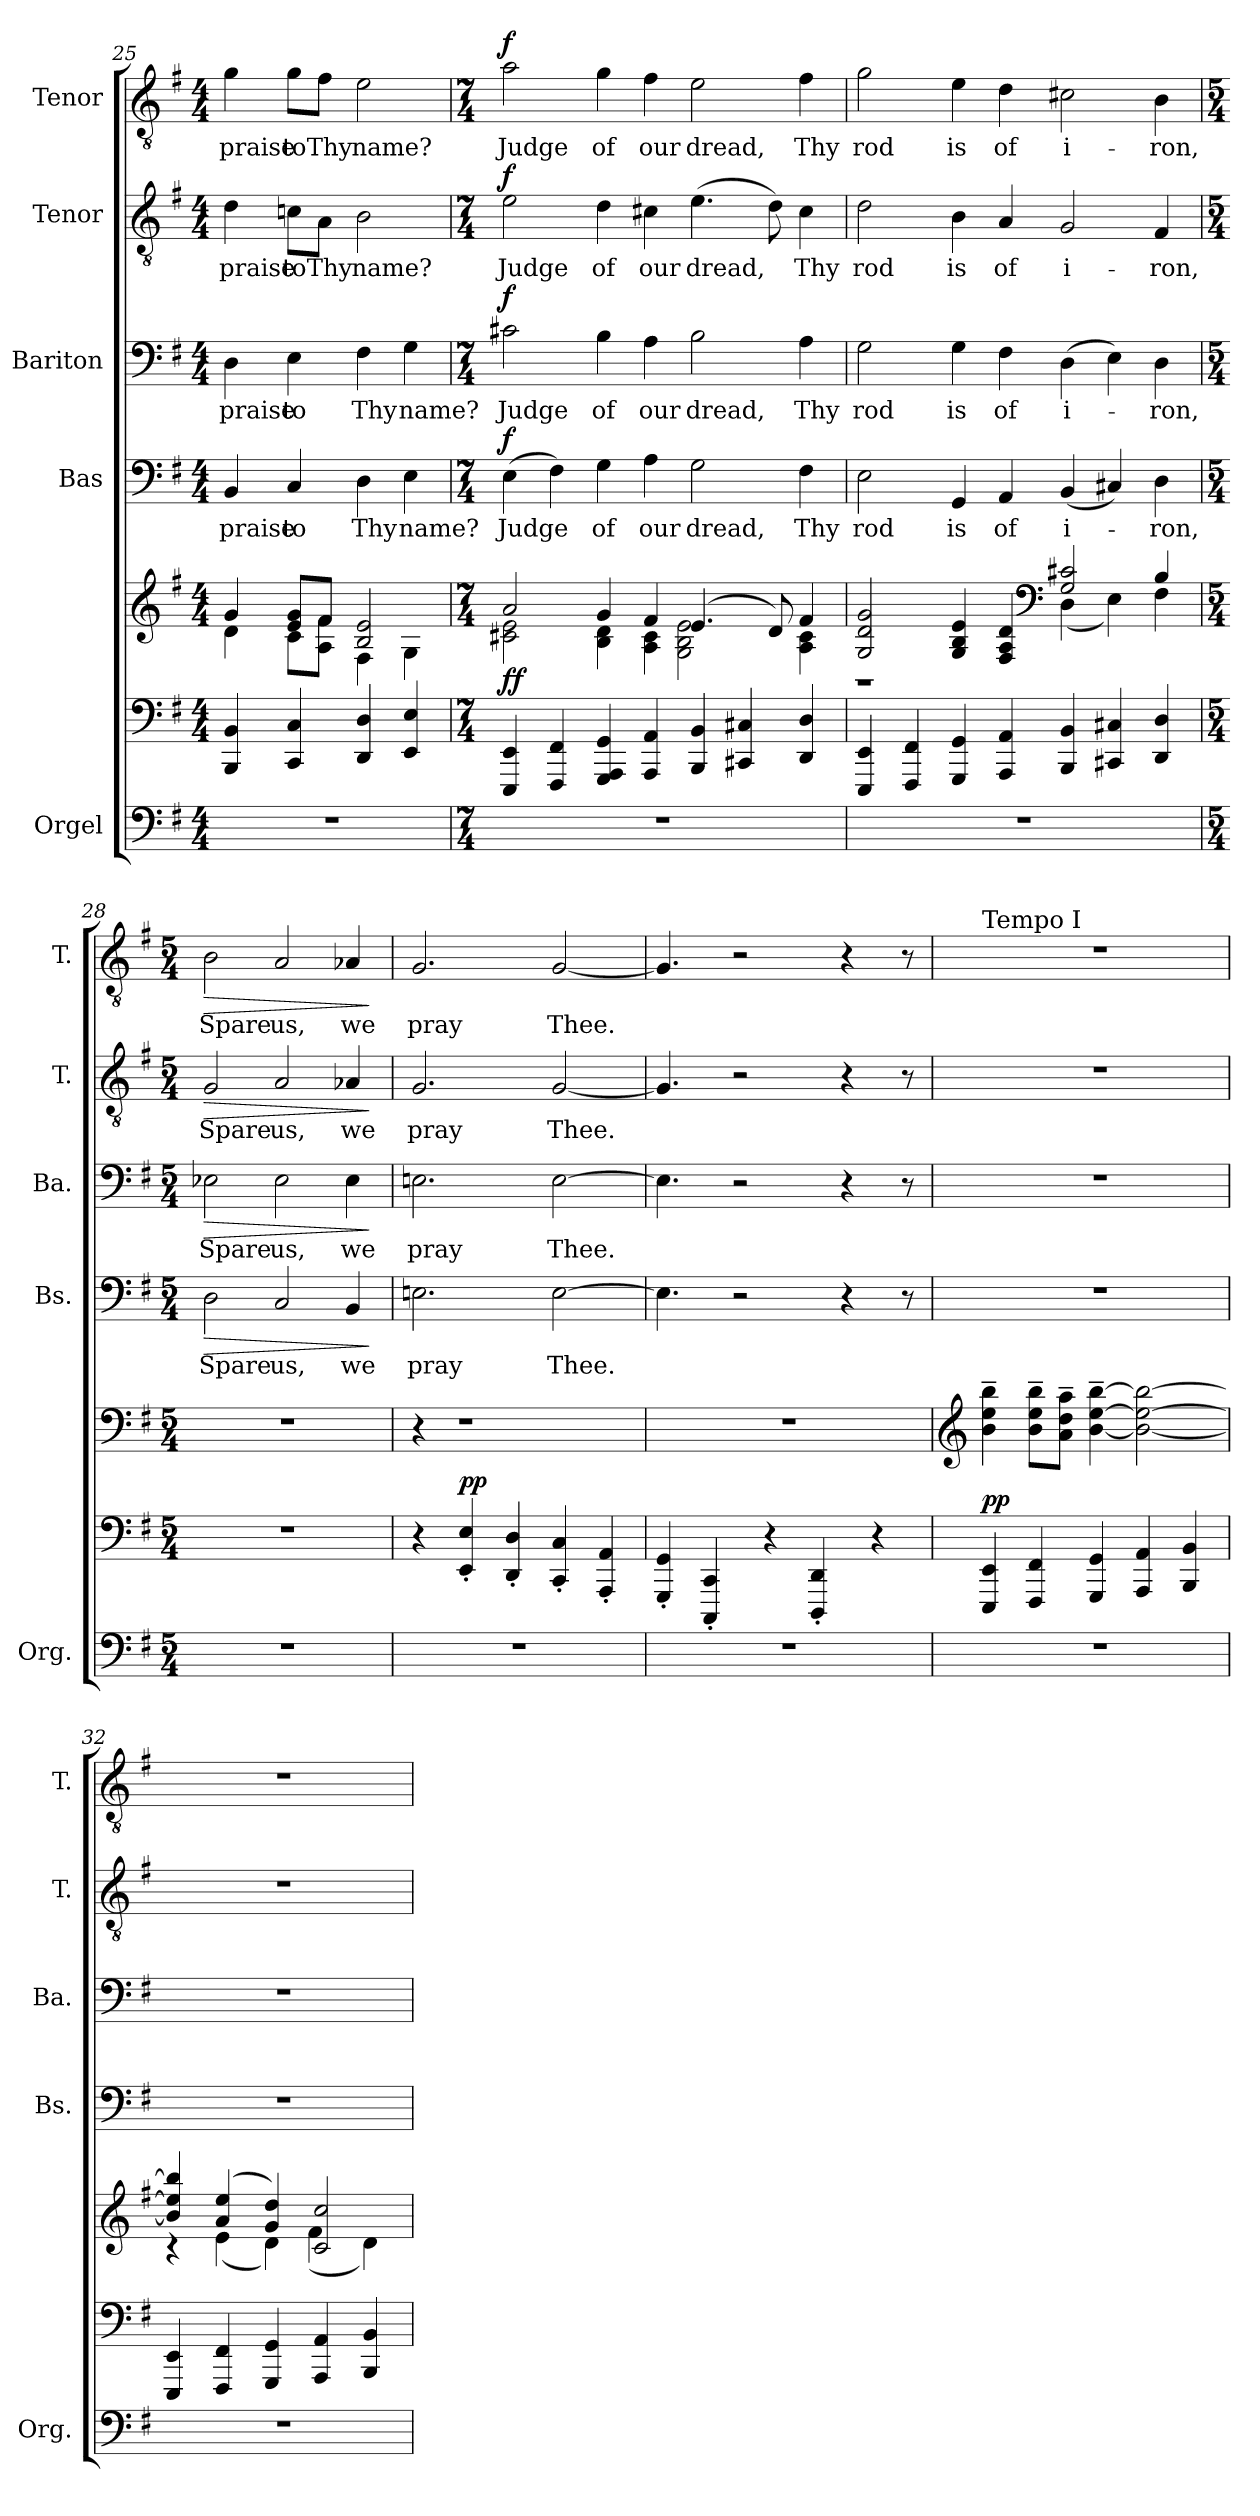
**kern	**kern	**kern	**dynam	**kern	**text	**dynam	**kern	**text	**dynam	**kern	**text	**dynam	**kern	**text	**dynam
*part5	*part5	*part5	*part5	*part4	*part4	*part4	*part3	*part3	*part3	*part2	*part2	*part2	*part1	*part1	*part1
*staff7	*staff6	*staff5	*staff5/6/7	*staff4	*staff4	*staff4	*staff3	*staff3	*staff3	*staff2	*staff2	*staff2	*staff1	*staff1	*staff1
*I"Orgel	*	*	*	*I"Bas	*	*	*I"Bariton	*	*	*I"Tenor	*	*	*I"Tenor	*	*
*I'Org.	*	*	*	*I'Bs.	*	*	*I'Ba.	*	*	*I'T.	*	*	*I'T.	*	*
!!LO:PB:g=z
*clefF4	*clefF4	*clefG2	*	*clefF4	*	*	*clefF4	*	*	*clefGv2	*	*	*clefGv2	*	*
*k[f#]	*k[f#]	*k[f#]	*	*k[f#]	*	*	*k[f#]	*	*	*k[f#]	*	*	*k[f#]	*	*
*M4/4	*M4/4	*M4/4	*	*M4/4	*	*	*M4/4	*	*	*M4/4	*	*	*M4/4	*	*
=25	=25	=25	=25	=25	=25	=25	=25	=25	=25	=25	=25	=25	=25	=25	=25
*	*	*^	*	*	*	*	*	*	*	*	*	*	*	*	*
1r	4BBB/ 4BB/	4g/	4d\	.	4BB/	praise	.	4D\	praise	.	4d\	praise	.	4g\	praise	.
.	4CC/ 4C/	8e/ 8g/L	8c\L	.	4C/	to	.	4E\	to	.	8cn\L	to	.	8g\L	to	.
.	.	8f#/J	8A\ 8f#\J	.	.	.	.	.	.	.	8A\J	Thy	.	8f#\J	Thy	.
.	4DD/ 4D/	2B/ 2e/	4F#\	.	4D\	Thy	.	4F#\	Thy	.	2B\	name?	.	2e\	name?	.
.	4EE/ 4E/	.	4G\	.	4E\	name?	.	4G\	name?	.	.	.	.	.	.	.
=26	=26	=26	=26	=26	=26	=26	=26	=26	=26	=26	=26	=26	=26	=26	=26	=26
*M7/4	*M7/4	*M7/4	*	*	*M7/4	*	*	*M7/4	*	*	*M7/4	*	*	*M7/4	*	*
!	!	!	!	!LO:DY:a=2	!	!	!	!	!	!	!	!	!	!	!	!
!	!	!	!	!LO:DY:n=1:a	!	!	!LO:DY:a	!	!	!LO:DY:a	!	!	!LO:DY:a	!	!	!LO:DY:a
1..r	4EEE/ 4EE/	2a/	2c#X\ 2e\	f f	(4E\	Judge	f	2c#X\	Judge	f	2e\	Judge	f	2a\	Judge	f
.	4FFF#/ 4FF#/	.	.	.	4F#\)	.	.	.	.	.	.	.	.	.	.	.
.	4GGG/ 4AAA/ 4GG/	4g/	4B\ 4d\	.	4G\	of	.	4B\	of	.	4d\	of	.	4g\	of	.
.	4AAA/ 4AA/	4f#/	4A\ 4c#\	.	4A\	our	.	4A\	our	.	4c#X\	our	.	4f#\	our	.
.	4BBB/ 4BB/	(4.e/	2G\ 2B\ 2e\	.	2G\	dread,	.	2B\	dread,	.	(4.e\	dread,	.	2e\	dread,	.
.	4CC#X/ 4C#X/	.	.	.	.	.	.	.	.	.	.	.	.	.	.	.
.	.	8d/)	.	.	.	.	.	.	.	.	8d\)	.	.	.	.	.
.	4DD/ 4D/	4f#/	4A\ 4c#\	.	4F#\	Thy	.	4A\	Thy	.	4c#\	Thy	.	4f#\	Thy	.
!!LO:PB:g=z
=27	=27	=27	=27	=27	=27	=27	=27	=27	=27	=27	=27	=27	=27	=27	=27	=27
1..r	4EEE/ 4EE/	2G/ 2d/ 2g/	1r	.	2E\	rod	.	2G\	rod	.	2d\	rod	.	2g\	rod	.
.	4FFF#/ 4FF#/	.	.	.	.	.	.	.	.	.	.	.	.	.	.	.
.	4GGG/ 4GG/	4G/ 4B/ 4e/	.	.	4GG/	is	.	4G\	is	.	4B\	is	.	4e\	is	.
.	4AAA/ 4AA/	4F#/ 4A/ 4d/	.	.	4AA/	of	.	4F#\	of	.	4A/	of	.	4d\	of	.
*	*	*clefF4	*	*	*	*	*	*	*	*	*	*	*	*	*	*
.	4BBB/ 4BB/	2G/ 2c#X/	(4D\	.	(4BB/	i-	.	(4D\	i-	.	2G/	i-	.	2c#X\	i-	.
.	4CC#X/ 4C#X/	.	4E\)	.	4C#X/)	.	.	4E\)	.	.	.	.	.	.	.	.
.	4DD/ 4D/	4B/	4F#\	.	4D\	-ron,	.	4D\	-ron,	.	4F#/	-ron,	.	4B\	-ron,	.
*	*	*v	*v	*	*	*	*	*	*	*	*	*	*	*	*	*
=28	=28	=28	=28	=28	=28	=28	=28	=28	=28	=28	=28	=28	=28	=28	=28
*M5/4	*M5/4	*M5/4	*	*M5/4	*	*	*M5/4	*	*	*M5/4	*	*	*M5/4	*	*
*	*	*^	*	*	*	*	*	*	*	*	*	*	*	*	*
!	!	!	!	!	!	!	!LO:HP:b	!	!	!LO:HP:b	!	!	!LO:HP:b	!	!	!LO:HP:b
*	*	*v	*v	*	*	*	*	*	*	*	*	*	*	*	*	*
4%5r	4%5r	4%5r	.	2D\	Spare	>	2E-X\	Spare	>	2G/	Spare	>	2B\	Spare	>
.	.	.	.	2C/	us,	.	2E-\	us,	.	2A/	us,	.	2A/	us,	.
.	.	.	.	4BB/	we	.	4E-\	we	.	4A-X/	we	.	4A-X/	we	.
.	.	.	.	.	.	]	.	.	]	.	.	]	.	.	]
=29	=29	=29	=29	=29	=29	=29	=29	=29	=29	=29	=29	=29	=29	=29	=29
4%5r	4r	4r	.	2.En\	pray	.	2.En\	pray	.	2.G/	pray	.	2.G/	pray	.
!	!	!	!LO:DY:a=2	!	!	!	!	!	!	!	!	!	!	!	!
.	4EE/' 4E/'	1r	pp	.	.	.	.	.	.	.	.	.	.	.	.
.	4DD/' 4D/'	.	.	.	.	.	.	.	.	.	.	.	.	.	.
.	4CC/' 4C/'	.	.	[2E\	Thee.	.	[2E\	Thee.	.	[2G/	Thee.	.	[2G/	Thee.	.
.	4AAA/' 4AA/'	.	.	.	.	.	.	.	.	.	.	.	.	.	.
=30	=30	=30	=30	=30	=30	=30	=30	=30	=30	=30	=30	=30	=30	=30	=30
4%5r	4GGG/' 4GG/'	4%5r	.	4.E\]	.	.	4.E\]	.	.	4.G/]	.	.	4.G/]	.	.
.	4CCC/' 4CC/'	.	.	.	.	.	.	.	.	.	.	.	.	.	.
.	.	.	.	2r	.	.	2r	.	.	2r	.	.	2r	.	.
.	4r	.	.	.	.	.	.	.	.	.	.	.	.	.	.
.	4DDD/' 4DD/'	.	.	.	.	.	.	.	.	.	.	.	.	.	.
.	.	.	.	4r	.	.	4r	.	.	4r	.	.	4r	.	.
.	4r	.	.	.	.	.	.	.	.	.	.	.	.	.	.
.	.	.	.	8r	.	.	8r	.	.	8r	.	.	8r	.	.
!!LO:PB:g=z
=31	=31	=31	=31	=31	=31	=31	=31	=31	=31	=31	=31	=31	=31	=31	=31
*	*	*clefG2	*	*	*	*	*	*	*	*	*	*	*	*	*
!	!	!	!	!	!	!	!	!	!	!	!	!	!LO:TX:a:t=Tempo I	!	!
!	!	!	!LO:DY:a=2	!	!	!	!	!	!	!	!	!	!	!	!
!	!	!	!LO:DY:n=1:a	!	!	!	!	!	!	!	!	!	!	!	!
4%5r	4EEE/ 4EE/	4b\~ 4ee\~ 4bb\~	p p	4%5r	.	.	4%5r	.	.	4%5r	.	.	4%5r	.	.
.	4FFF#/ 4FF#/	8b\~ 8ee\~ 8bb\~L	.	.	.	.	.	.	.	.	.	.	.	.	.
.	.	8a\~ 8dd\~ 8aa\~J	.	.	.	.	.	.	.	.	.	.	.	.	.
.	4GGG/ 4GG/	[4b\~ [4ee\~ [4bb\~	.	.	.	.	.	.	.	.	.	.	.	.	.
.	4AAA/ 4AA/	2b\_ 2ee\_ 2bb\_	.	.	.	.	.	.	.	.	.	.	.	.	.
.	4BBB/ 4BB/	.	.	.	.	.	.	.	.	.	.	.	.	.	.
=32	=32	=32	=32	=32	=32	=32	=32	=32	=32	=32	=32	=32	=32	=32	=32
*	*	*^	*	*	*	*	*	*	*	*	*	*	*	*	*
4%5r	4EEE/ 4EE/	4b/] 4ee/] 4bb/]	4r	.	4%5r	.	.	4%5r	.	.	4%5r	.	.	4%5r	.	.
.	4FFF#/ 4FF#/	(4a/ 4ee/	(4e\	.	.	.	.	.	.	.	.	.	.	.	.	.
.	4GGG/ 4GG/	4g/ 4dd/)	4d\)	.	.	.	.	.	.	.	.	.	.	.	.	.
.	4AAA/ 4AA/	2c/ 2cc/	(4f#\	.	.	.	.	.	.	.	.	.	.	.	.	.
.	4BBB/ 4BB/	.	4d\)	.	.	.	.	.	.	.	.	.	.	.	.	.
*	*	*v	*v	*	*	*	*	*	*	*	*	*	*	*	*	*
=	=	=	=	=	=	=	=	=	=	=	=	=	=	=	=
*-	*-	*-	*-	*-	*-	*-	*-	*-	*-	*-	*-	*-	*-	*-	*-
